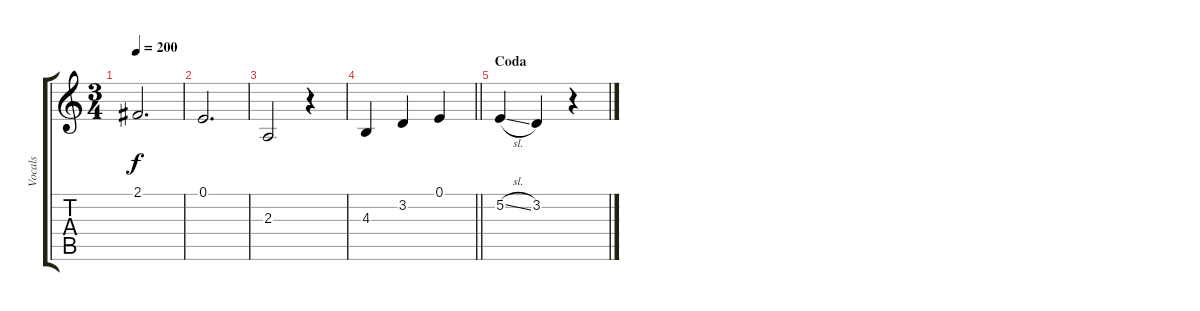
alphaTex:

\track ("Vocals" "Vocals") {instrument lead1square}
\staff {score tabs}
\tuning (E4 B3 G3 D3 A2 D2) {hide}
\ts (3 4)
\tempo 200
\clef g2
\ks c
2.1.2{d dy f} |
0.1.2{d} |
2.3.2 r.4 |
\barLineRight lightlight
4.3.4 3.2.4 0.1.4 |
\section ("" "Coda")
5.2{sl}.4 3.2.4 r.4
